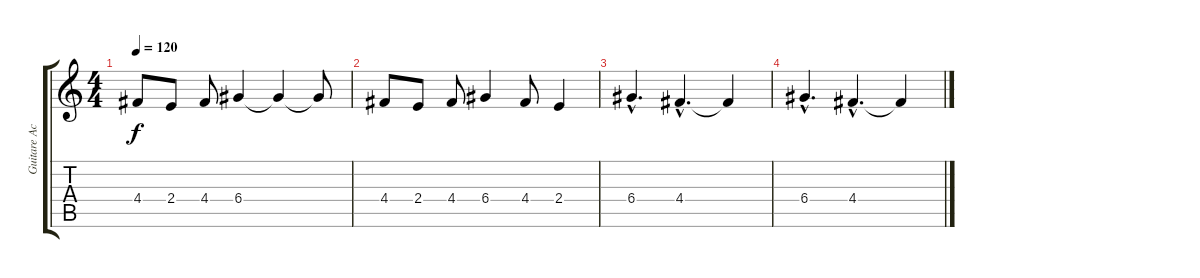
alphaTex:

\track ("Guitare Accoutisque" "Guitare Ac") {instrument acousticguitarnylon}
\staff {score tabs}
\tuning (E4 B3 G3 D3 A2 E2) {hide}
\ts (4 4)
\tempo 120
\clef g2
\ks c
4.4.8{dy f} 2.4.8 4.4.8 6.4.4 6.4{t}.4 6.4{t}.8 |
4.4.8 2.4.8 4.4.8 6.4.4 4.4.8 2.4.4 |
6.4{hac}.4{d} 4.4{hac}.4{d} 4.4{t}.4 |
6.4{hac}.4{d} 4.4{hac}.4{d} 4.4{t}.4
